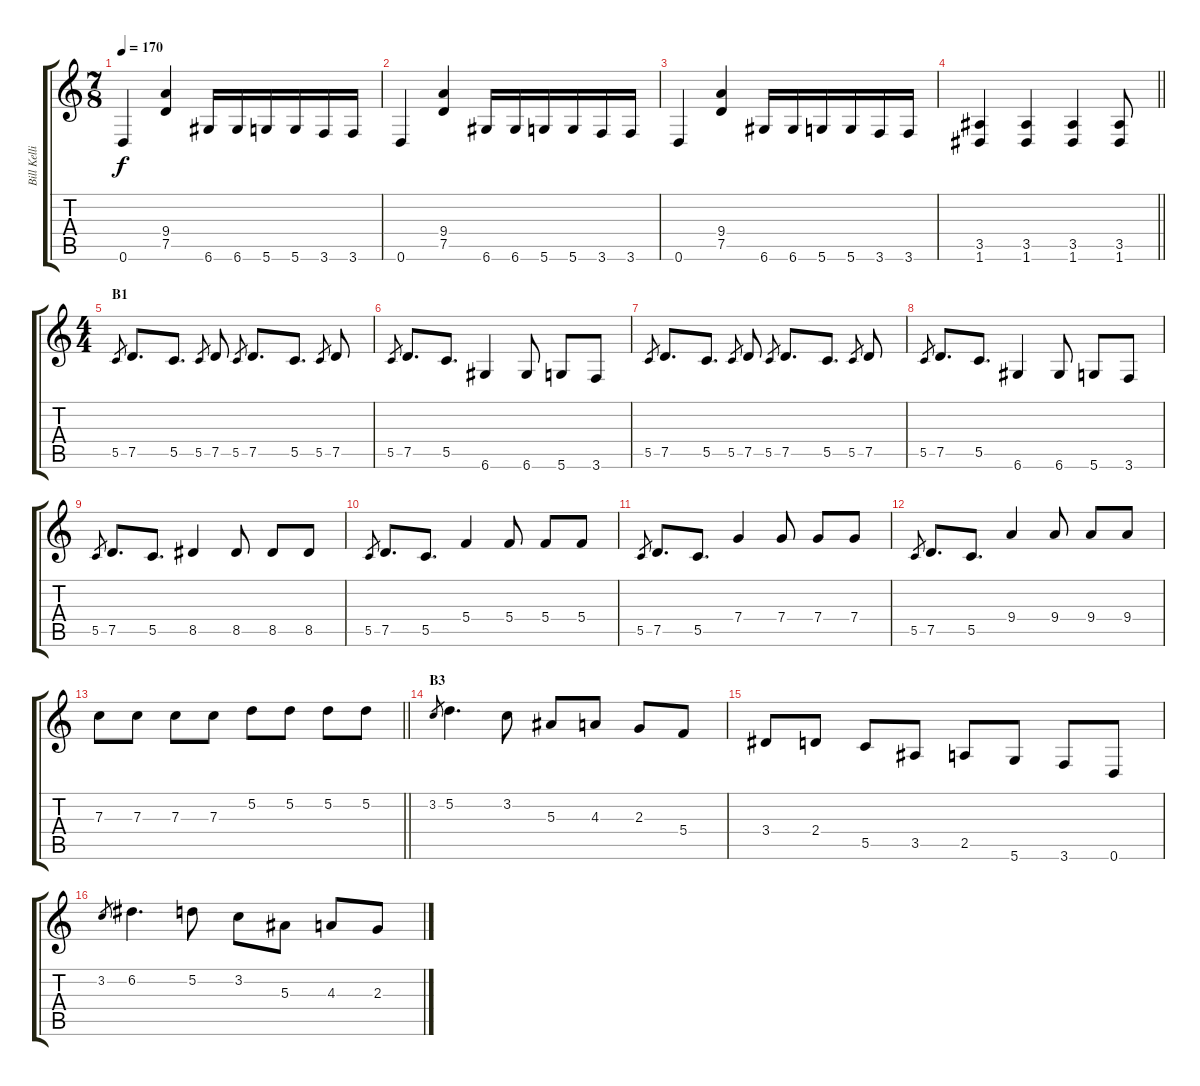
\track ("Bill Kelliher" "Bill Kelli") {instrument distortionguitar}
\staff {score tabs}
\tuning (D4 A3 F3 C3 G2 D2) {hide}
\ts (7 8)
\tempo 170
\clef g2
\ks c
0.6.4{dy f} (9.4 7.5).4 6.6.16 6.6.16 5.6.16 5.6.16 3.6.16 3.6.16 |
0.6.4 (9.4 7.5).4 6.6.16 6.6.16 5.6.16 5.6.16 3.6.16 3.6.16 |
0.6.4 (9.4 7.5).4 6.6.16 6.6.16 5.6.16 5.6.16 3.6.16 3.6.16 |
\barLineRight lightlight
(3.5 1.6).4 (3.5 1.6).4 (3.5 1.6).4 (3.5 1.6).8 |
\ts (4 4)
\section ("" "B1")
5.5.8{gr} 7.5.8{d} 5.5.8{d} 5.5.8{gr} 7.5.8 5.5.8{gr} 7.5.8{d} 5.5.8{d} 5.5.8{gr} 7.5.8 |
5.5.8{gr} 7.5.8{d} 5.5.8{d} 6.6.4 6.6.8 5.6.8 3.6.8 |
5.5.8{gr} 7.5.8{d} 5.5.8{d} 5.5.8{gr} 7.5.8 5.5.8{gr} 7.5.8{d} 5.5.8{d} 5.5.8{gr} 7.5.8 |
5.5.8{gr} 7.5.8{d} 5.5.8{d} 6.6.4 6.6.8 5.6.8 3.6.8 |
5.5.8{gr} 7.5.8{d} 5.5.8{d} 8.5.4 8.5.8 8.5.8 8.5.8 |
5.5.8{gr} 7.5.8{d} 5.5.8{d} 5.4.4 5.4.8 5.4.8 5.4.8 |
5.5.8{gr} 7.5.8{d} 5.5.8{d} 7.4.4 7.4.8 7.4.8 7.4.8 |
5.5.8{gr} 7.5.8{d} 5.5.8{d} 9.4.4 9.4.8 9.4.8 9.4.8 |
\barLineRight lightlight
7.3.8 7.3.8 7.3.8 7.3.8 5.2.8 5.2.8 5.2.8 5.2.8 |
\section ("" "B3")
3.2.8{gr} 5.2.4{d} 3.2.8 5.3.8 4.3.8 2.3.8 5.4.8 |
3.4.8 2.4.8 5.5.8 3.5.8 2.5.8 5.6.8 3.6.8 0.6.8 |
3.2.8{gr} 6.2.4{d} 5.2.8 3.2.8 5.3.8 4.3.8 2.3.8
